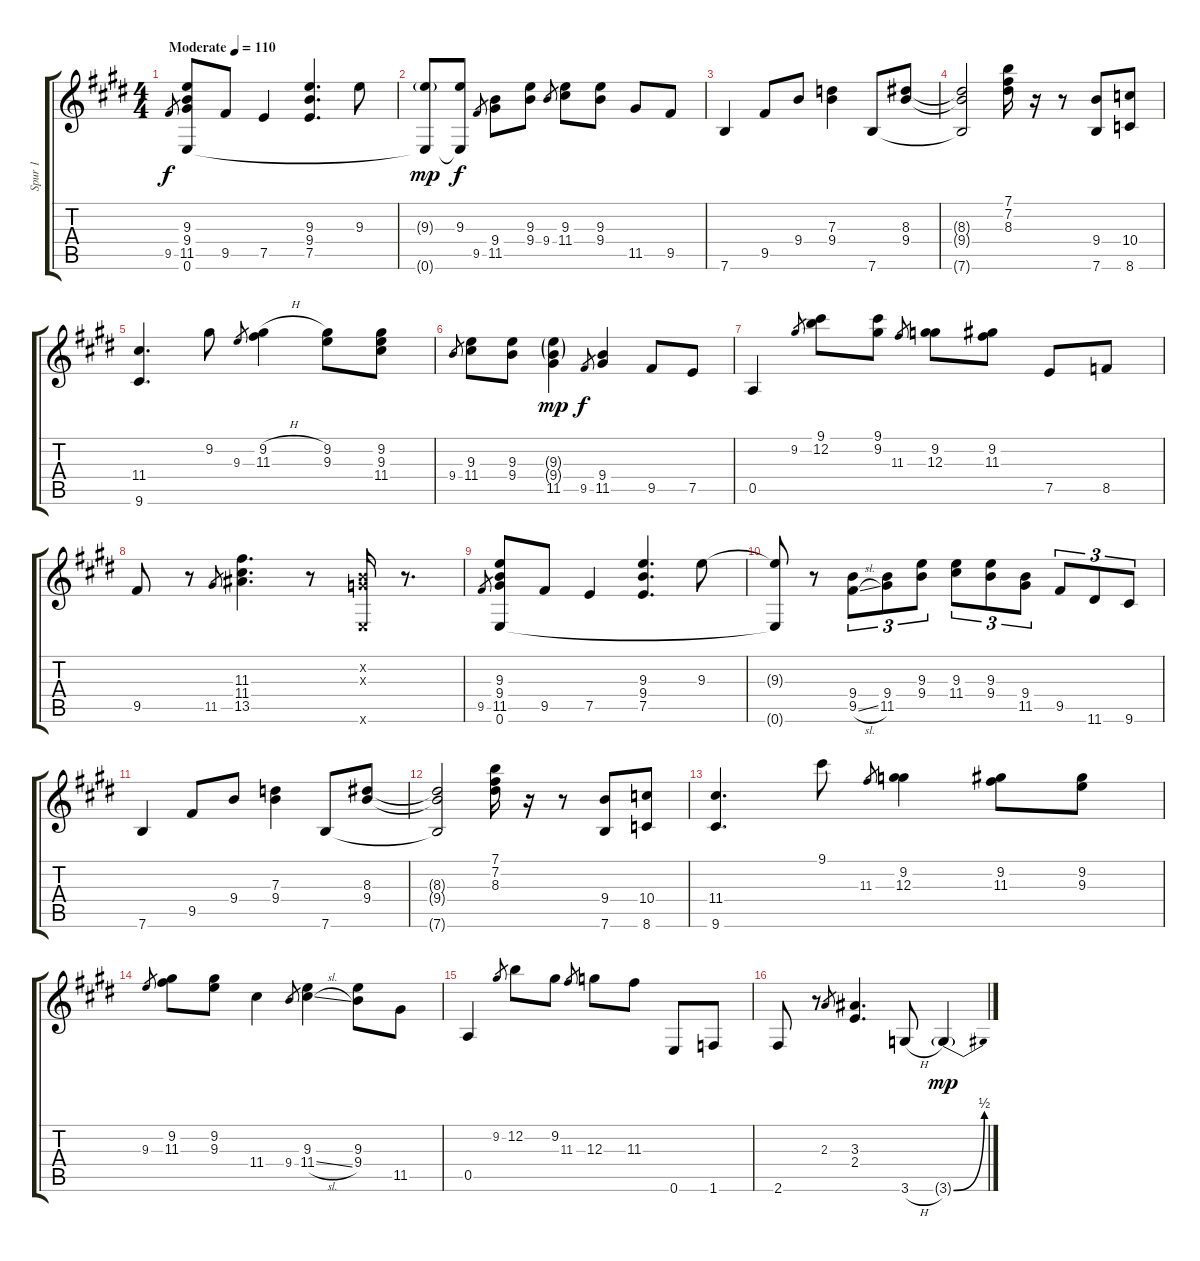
\track ("Spur 1" "Spur 1") {instrument electricguitarmuted}
\staff {score tabs}
\tuning (E4 B3 G3 D3 A2 E2) {hide}
\ts (4 4)
\tempo (110 "Moderate")
\clef g2
\ks e
9.5.8{gr dy f instrument electricguitarmuted} (9.3 9.4 11.5 0.6).8 9.5.8 7.5.4 (9.3 9.4 7.5).4{d} 9.3.8 |
(9.3{g} 0.6{t}).8{dy mp} (9.3 0.6{t}).8{dy f} 9.5.8{gr} (9.4 11.5).8 (9.3 9.4).8 9.4.8{gr} (9.3 11.4).8 (9.3 9.4).8 11.5.8 9.5.8 |
7.6.4 9.5.8 9.4.8 (7.3 9.4).4 7.6.8 (8.3 9.4).8 |
(8.3{t} 9.4{t} 7.6{t}).2 (7.1 7.2 8.3).16 r.16 r.8 (9.4 7.6).8 (10.4 8.6).8 |
(11.4 9.6).4{d} 9.2.8 9.3.8{gr} (9.2{h} 11.3).4 (9.2 9.3).8 (9.2 9.3 11.4).8 |
9.4.8{gr} (9.3 11.4).8 (9.3 9.4).8 (9.3{g} 9.4{g} 11.5).4{dy mp} 9.5.8{gr dy f} (9.4 11.5).4 9.5.8 7.5.8 |
0.5.4 9.2.8{gr} (9.1 12.2).8 (9.1 9.2).8 11.3.8{gr} (9.2 12.3).8 (9.2 11.3).8 7.5.8 8.5.8 |
9.5.8 r.8 11.5.8{gr} (11.3 11.4 13.5).4{d} r.8 (0.2{x} 0.3{x} 0.6{x}).16 r.8{d} |
9.5.8{gr} (9.3 9.4 11.5 0.6).8 9.5.8 7.5.4 (9.3 9.4 7.5).4{d} 9.3.8 |
(9.3{t} 0.6{t}).8 r.8 (9.4 9.5{sl}).8{tu (3 2)} (9.4 11.5).8{tu (3 2)} (9.3 9.4).8{tu (3 2)} (9.3 11.4).8{tu (3 2)} (9.3 9.4).8{tu (3 2)} (9.4 11.5).8{tu (3 2)} 9.5.8{tu (3 2)} 11.6.8{tu (3 2)} 9.6.8{tu (3 2)} |
7.6.4 9.5.8 9.4.8 (7.3 9.4).4 7.6.8 (8.3 9.4).8 |
(8.3{t} 9.4{t} 7.6{t}).2 (7.1 7.2 8.3).16 r.16 r.8 (9.4 7.6).8 (10.4 8.6).8 |
(11.4 9.6).4{d} 9.1.8 11.3.8{gr} (9.2 12.3).4 (9.2 11.3).8 (9.2 9.3).8 |
9.3.8{gr} (9.2 11.3).8 (9.2 9.3).8 11.4.4 9.4.8{gr} (9.3 11.4{sl}).4 (9.3 9.4).8 11.5.8 |
0.5.4 9.2.8{gr} 12.2.8 9.2.8 11.3.8{gr} 12.3.8 11.3.8 0.6.8 1.6.8 |
2.6.8 r.8 2.3.8{gr} (3.3 2.4).4{d} 3.6{h}.8 3.6{be (bend 0 0 60 2) g}.4{dy mp}
